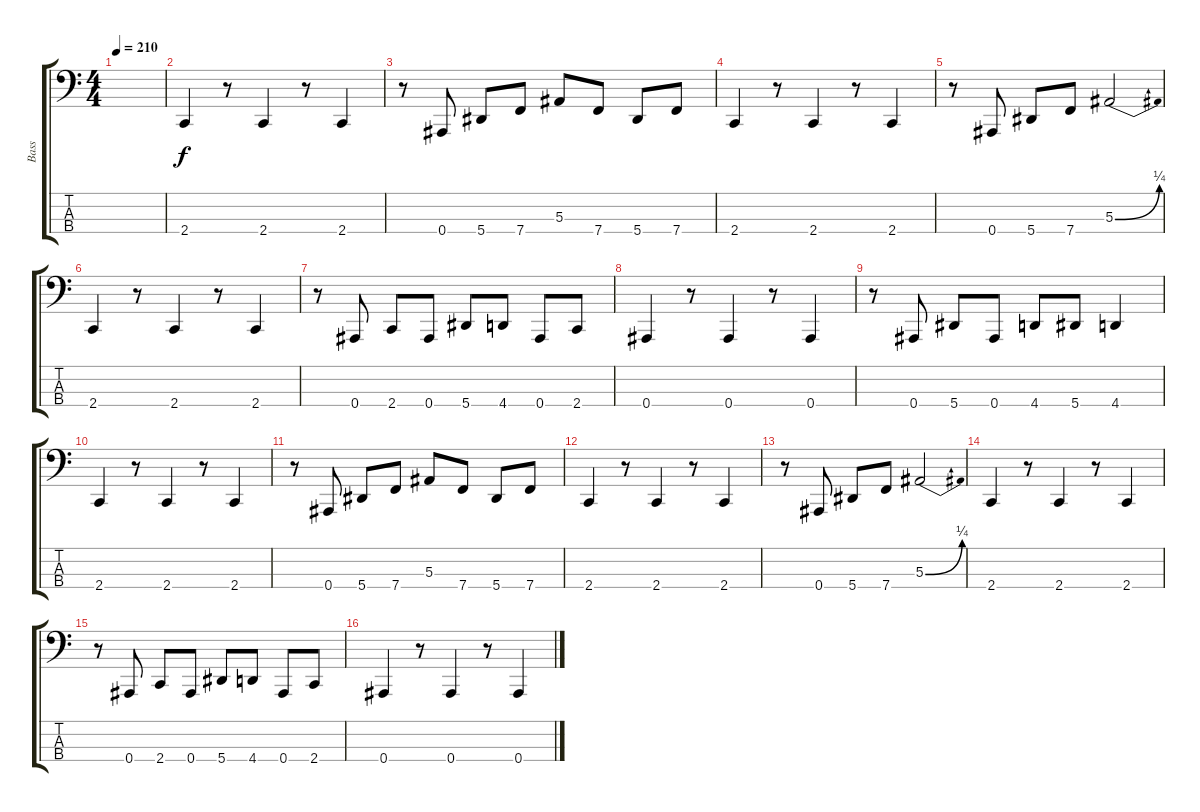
\track ("Bass" "Bass") {instrument electricbassfinger}
\staff {score tabs}
\tuning (Eb2 Bb1 F1 Bb0) {hide}
\ts (4 4)
\tempo 210
\clef f4
\ks c
|
2.4.4 r.8 2.4.4 r.8 2.4.4 |
r.8 0.4.8 5.4.8 7.4.8 5.3.8 7.4.8 5.4.8 7.4.8 |
2.4.4 r.8 2.4.4 r.8 2.4.4 |
r.8 0.4.8 5.4.8 7.4.8 5.3{be (bend 0 0 60 1)}.2 |
2.4.4 r.8 2.4.4 r.8 2.4.4 |
r.8 0.4.8 2.4.8 0.4.8 5.4.8 4.4.8 0.4.8 2.4.8 |
0.4.4 r.8 0.4.4 r.8 0.4.4 |
r.8 0.4.8 5.4.8 0.4.8 4.4.8 5.4.8 4.4.4 |
2.4.4 r.8 2.4.4 r.8 2.4.4 |
r.8 0.4.8 5.4.8 7.4.8 5.3.8 7.4.8 5.4.8 7.4.8 |
2.4.4 r.8 2.4.4 r.8 2.4.4 |
r.8 0.4.8 5.4.8 7.4.8 5.3{be (bend 0 0 60 1)}.2 |
2.4.4 r.8 2.4.4 r.8 2.4.4 |
r.8 0.4.8 2.4.8 0.4.8 5.4.8 4.4.8 0.4.8 2.4.8 |
0.4.4 r.8 0.4.4 r.8 0.4.4
